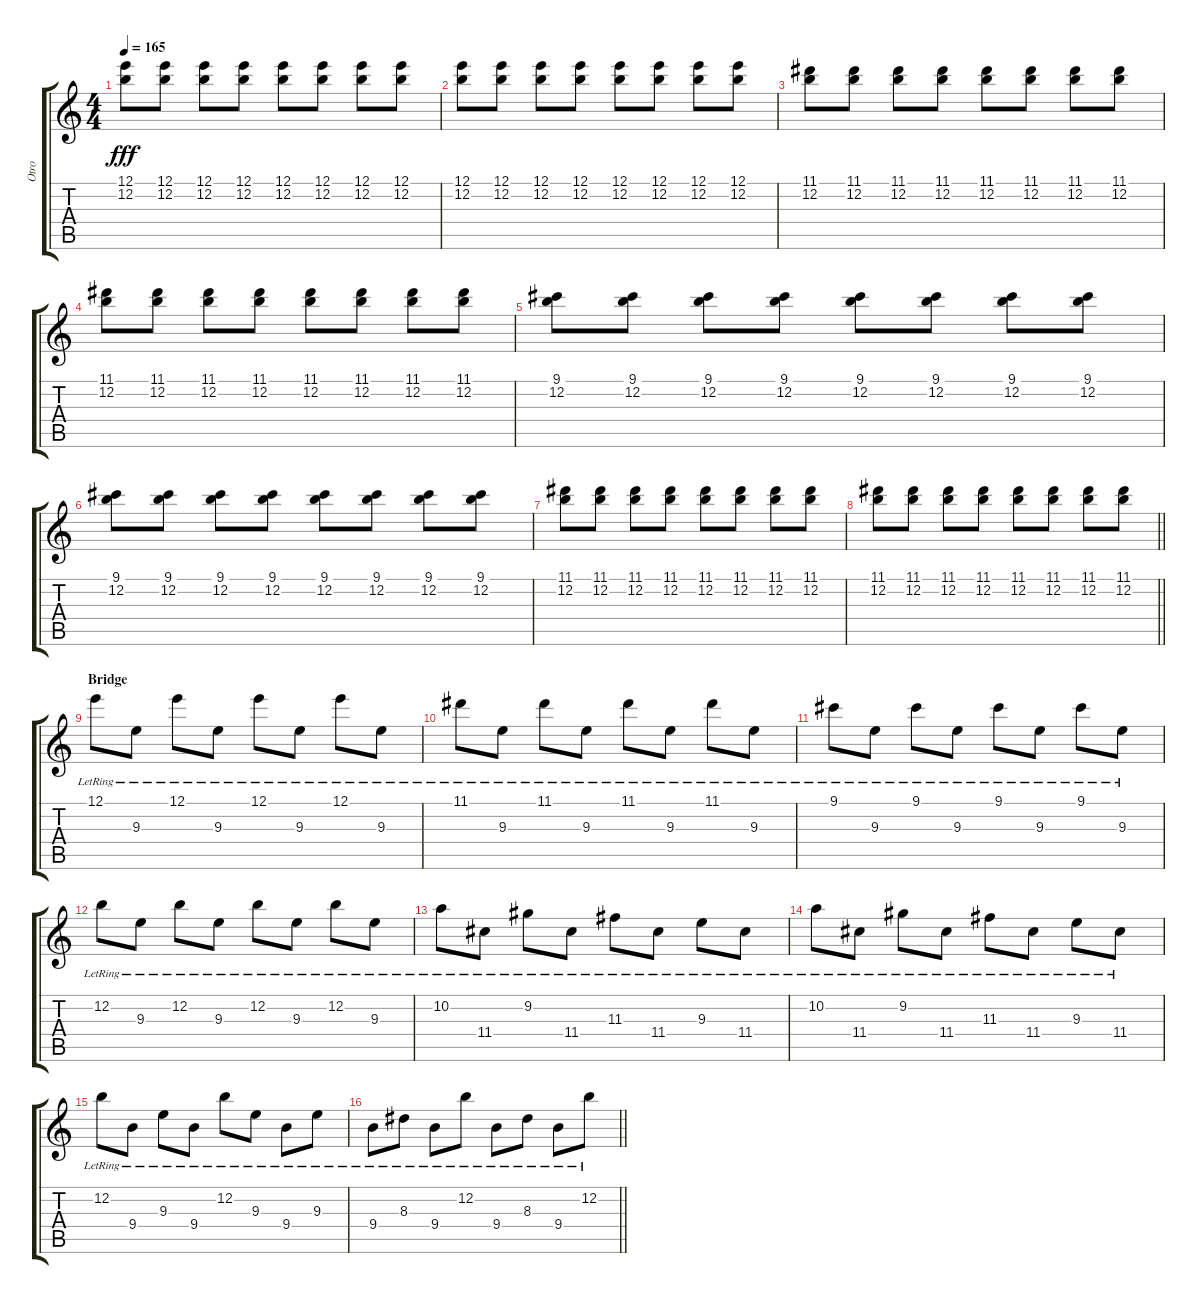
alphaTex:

\track ("Otro" "Otro") {instrument electricguitarclean}
\staff {score tabs}
\tuning (E4 B3 G3 D3 A2 E2) {hide}
\ts (4 4)
\tempo 165
\clef g2
\ks c
(12.1 12.2).8{dy fff} (12.1 12.2).8 (12.1 12.2).8 (12.1 12.2).8 (12.1 12.2).8 (12.1 12.2).8 (12.1 12.2).8 (12.1 12.2).8 |
(12.1 12.2).8 (12.1 12.2).8 (12.1 12.2).8 (12.1 12.2).8 (12.1 12.2).8 (12.1 12.2).8 (12.1 12.2).8 (12.1 12.2).8 |
(11.1 12.2).8 (11.1 12.2).8 (11.1 12.2).8 (11.1 12.2).8 (11.1 12.2).8 (11.1 12.2).8 (11.1 12.2).8 (11.1 12.2).8 |
(11.1 12.2).8 (11.1 12.2).8 (11.1 12.2).8 (11.1 12.2).8 (11.1 12.2).8 (11.1 12.2).8 (11.1 12.2).8 (11.1 12.2).8 |
(9.1 12.2).8 (9.1 12.2).8 (9.1 12.2).8 (9.1 12.2).8 (9.1 12.2).8 (9.1 12.2).8 (9.1 12.2).8 (9.1 12.2).8 |
(9.1 12.2).8 (9.1 12.2).8 (9.1 12.2).8 (9.1 12.2).8 (9.1 12.2).8 (9.1 12.2).8 (9.1 12.2).8 (9.1 12.2).8 |
(11.1 12.2).8 (11.1 12.2).8 (11.1 12.2).8 (11.1 12.2).8 (11.1 12.2).8 (11.1 12.2).8 (11.1 12.2).8 (11.1 12.2).8 |
\barLineRight lightlight
(11.1 12.2).8 (11.1 12.2).8 (11.1 12.2).8 (11.1 12.2).8 (11.1 12.2).8 (11.1 12.2).8 (11.1 12.2).8 (11.1 12.2).8 |
\section ("" "Bridge")
12.1{lr}.8 9.3{lr}.8 12.1{lr}.8 9.3{lr}.8 12.1{lr}.8 9.3{lr}.8 12.1{lr}.8 9.3{lr}.8 |
11.1{lr}.8 9.3{lr}.8 11.1{lr}.8 9.3{lr}.8 11.1{lr}.8 9.3{lr}.8 11.1{lr}.8 9.3{lr}.8 |
9.1{lr}.8 9.3{lr}.8 9.1{lr}.8 9.3{lr}.8 9.1{lr}.8 9.3{lr}.8 9.1{lr}.8 9.3{lr}.8 |
12.2{lr}.8 9.3{lr}.8 12.2{lr}.8 9.3{lr}.8 12.2{lr}.8 9.3{lr}.8 12.2{lr}.8 9.3{lr}.8 |
10.2{lr}.8 11.4{lr}.8 9.2{lr}.8 11.4{lr}.8 11.3{lr}.8 11.4{lr}.8 9.3{lr}.8 11.4{lr}.8 |
10.2{lr}.8 11.4{lr}.8 9.2{lr}.8 11.4{lr}.8 11.3{lr}.8 11.4{lr}.8 9.3{lr}.8 11.4{lr}.8 |
12.2{lr}.8 9.4{lr}.8 9.3{lr}.8 9.4{lr}.8 12.2{lr}.8 9.3{lr}.8 9.4{lr}.8 9.3{lr}.8 |
\barLineRight lightlight
9.4{lr}.8 8.3{lr}.8 9.4{lr}.8 12.2{lr}.8 9.4{lr}.8 8.3{lr}.8 9.4{lr}.8 12.2{lr}.8
